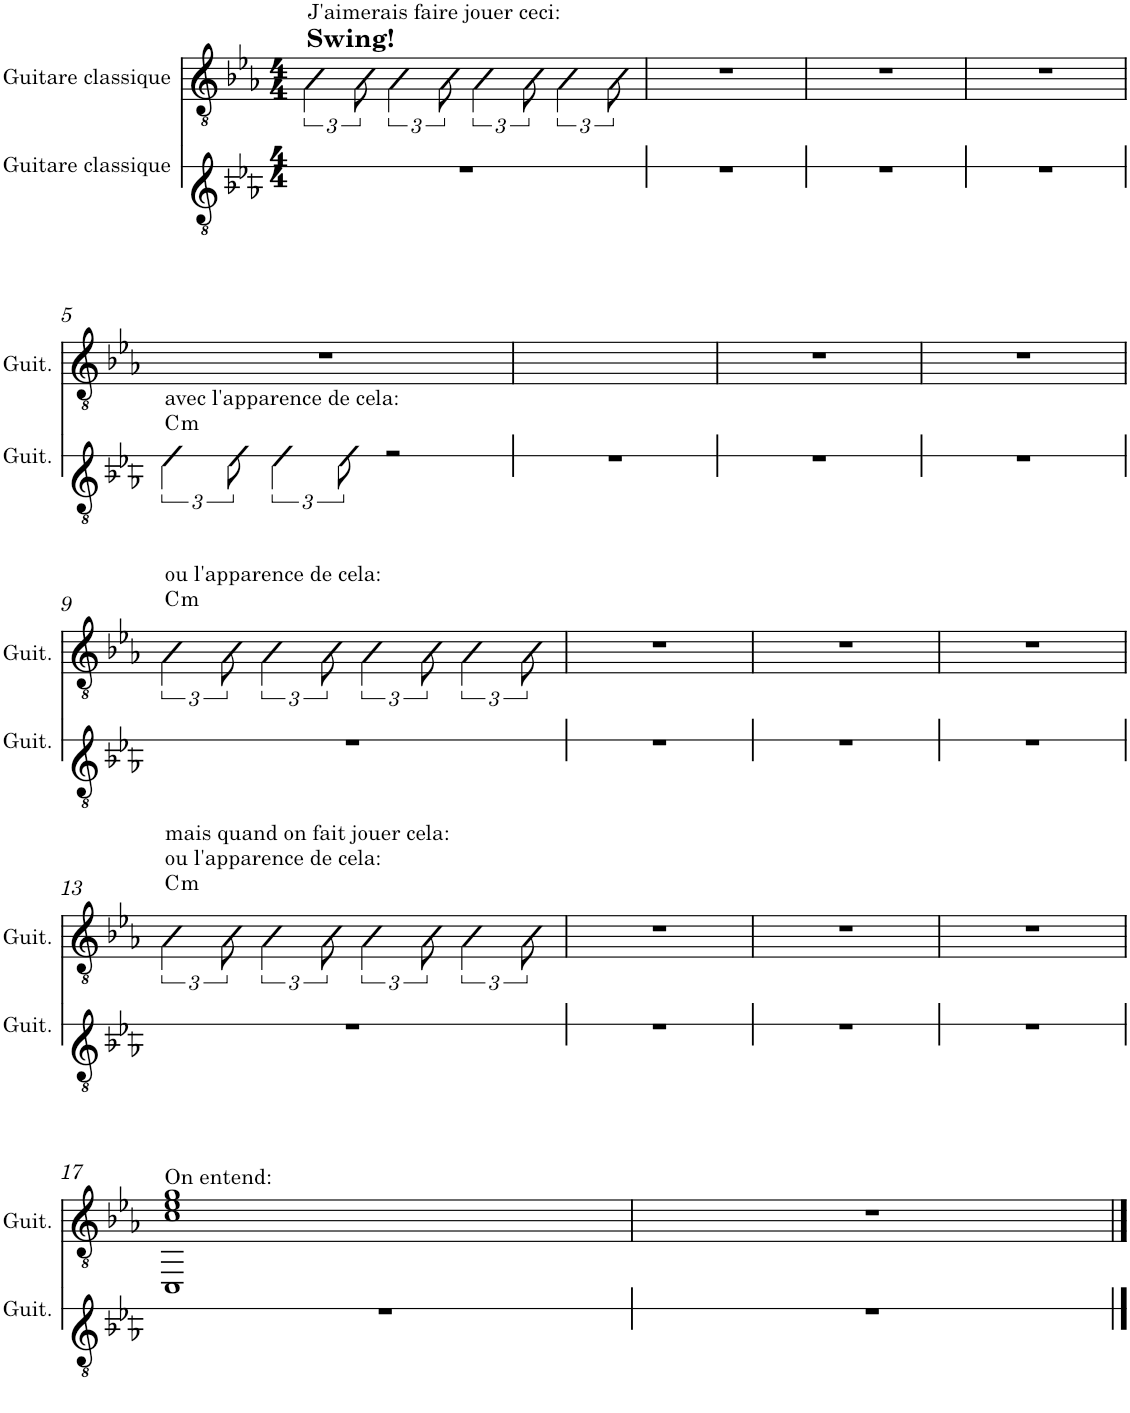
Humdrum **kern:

**kern	**kern	**harte
*part2	*part1	*part1
*staff2	*staff1	*
*I"Guitare classique	*I"Guitare classique	*
*I'Guit.	*I'Guit.	*
*stria1	*	*
*clefGv2	*clefGv2	*
*k[b-e-a-]	*k[b-e-a-]	*
*M4/4	*M4/4	*
=1	=1	=1
!	!LO:TX:a:B:t=Swing!	!
!	!LO:TX:a:t=J'aimerais faire jouer ceci&colon;	!
1r	6C\ 6G\ 6g\	.
.	12c\ 12e-\ 12g\	.
.	6C\ 6G\ 6c\ 6g\	.
.	12c\ 12e-\ 12g\	.
.	6C\ 6G\ 6c\ 6g\	.
.	12c\ 12e-\ 12g\	.
.	6C\ 6G\ 6c\ 6g\	.
.	12c\ 12e-\ 12g\	.
=2	=2	=2
1r	1r	.
=3	=3	=3
1r	1r	.
=4	=4	=4
1r	1r	.
!!LO:LB:g=z
=5	=5	=5
!LO:TX:a:t=avec l'apparence de cela&colon;	!	!
6C\ 6G\ 6c\ 6e-\ 6aaaa-\	1r	.
12c\ 12e-\ 12g\	.	.
6C\ 6G\ 6c\ 6e-\ 6g\	.	.
12c\ 12e-\ 12g\	.	.
2r	.	.
=6	=6	=6
1r	1ryy	.
=7	=7	=7
1r	1r	.
=8	=8	=8
1r	1r	.
!!LO:LB:g=z
=9	=9	=9
!	!LO:TX:a:t=ou l'apparence de cela&colon;	!LO:H:kt=m
1r	6E-\ 6B-\ 6e-\ 6g\ 6b-\	C:min
.	12B-\ 12e-\ 12g\ 12b-\	.
.	6E-\ 6B-\ 6e-\ 6g\ 6b-\	.
.	12B-\ 12e-\ 12g\ 12b-\	.
.	6E-\ 6B-\ 6e-\ 6g\ 6b-\	.
.	12B-\ 12e-\ 12g\ 12b-\	.
.	6E-\ 6B-\ 6e-\ 6g\ 6b-\	.
.	12B-\ 12e-\ 12g\ 12b-\	.
=10	=10	=10
1r	1r	.
=11	=11	=11
1r	1r	.
=12	=12	=12
1r	1r	.
!!LO:LB:g=z
=13	=13	=13
!	!LO:TX:a:t=ou l'apparence de cela&colon;	!
!	!LO:TX:a:t=mais quand on fait jouer cela&colon;	!LO:H:kt=m
1r	6E-\ 6B-\ 6e-\ 6g\ 6b-\	C:min
.	12B-\ 12e-\ 12g\ 12b-\	.
.	6E-\ 6B-\ 6e-\ 6g\ 6b-\	.
.	12B-\ 12e-\ 12g\ 12b-\	.
.	6E-\ 6B-\ 6e-\ 6g\ 6b-\	.
.	12B-\ 12e-\ 12g\ 12b-\	.
.	6E-\ 6B-\ 6e-\ 6g\ 6b-\	.
.	12B-\ 12e-\ 12g\ 12b-\	.
=14	=14	=14
1r	1r	.
=15	=15	=15
1r	1r	.
=16	=16	=16
1r	1r	.
!!LO:LB:g=z
=17	=17	=17
!	!LO:TX:a:t=On entend&colon;	!
1r	1CC 1c 1e- 1g	.
=18	=18	=18
1r	1r	.
==	==	==
*-	*-	*-
